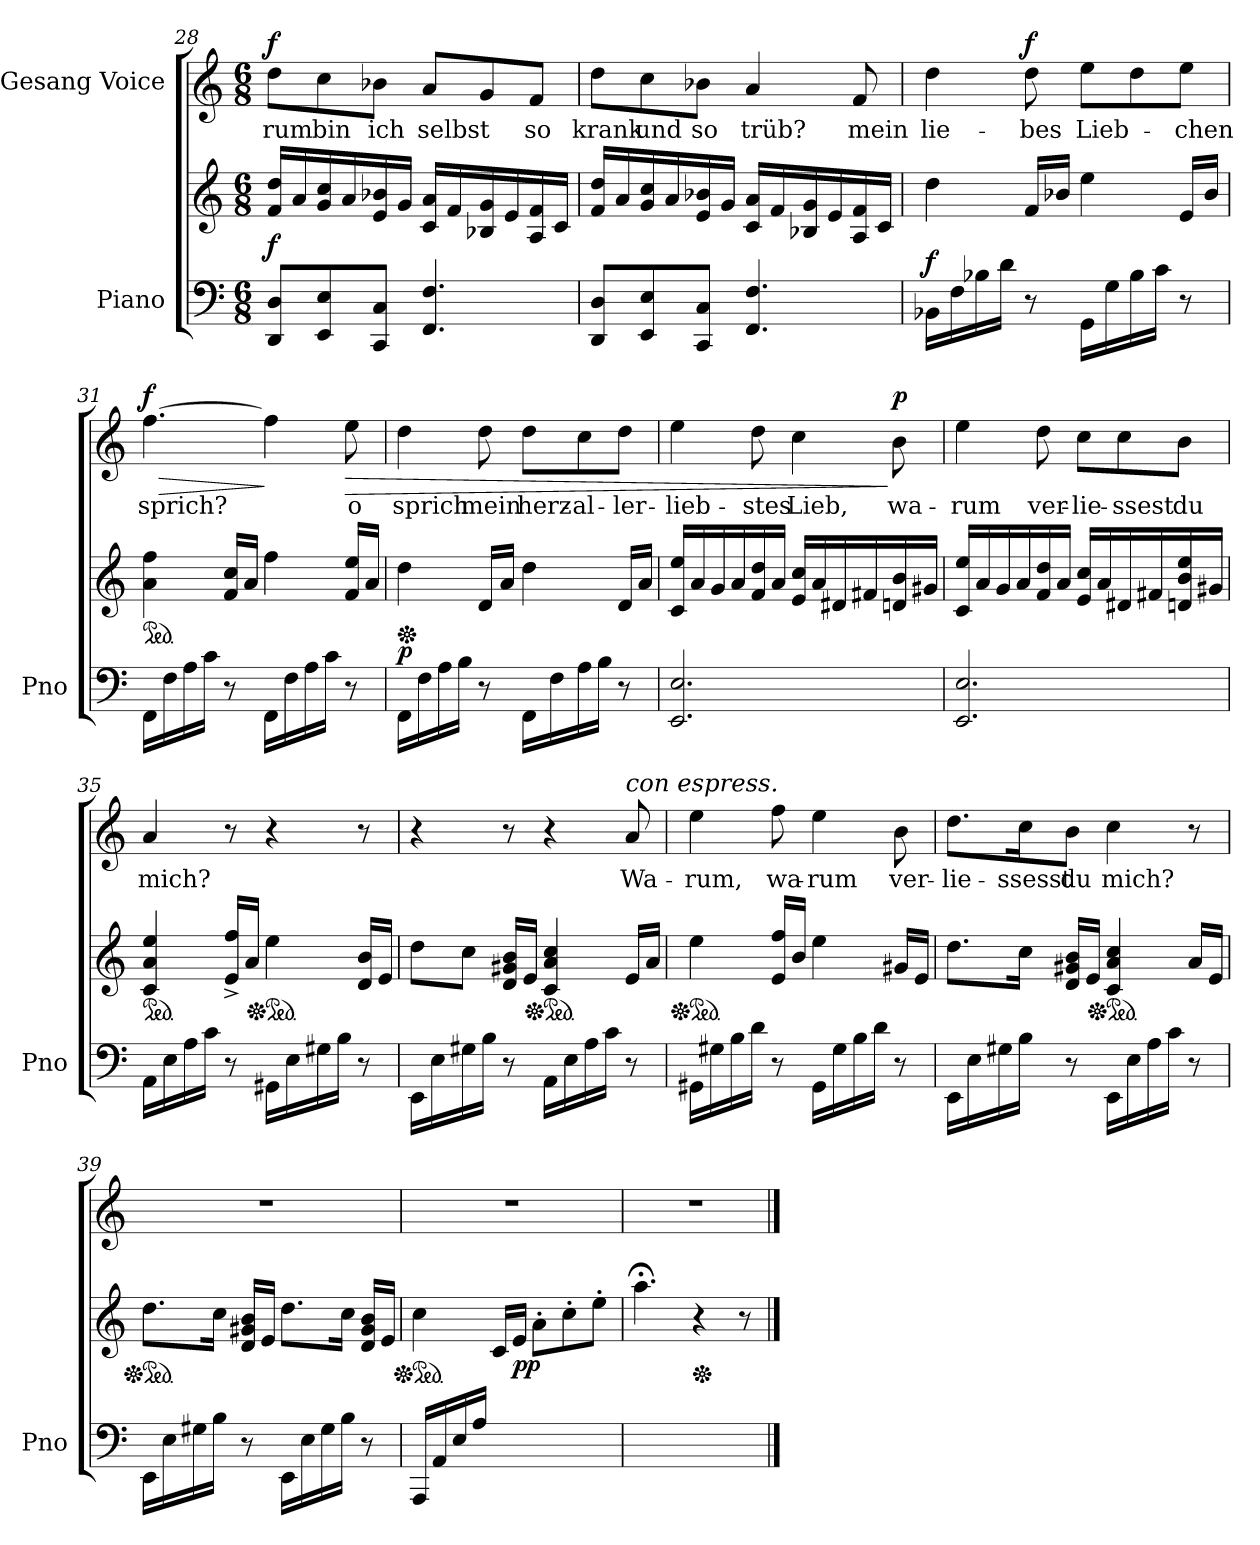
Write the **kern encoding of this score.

**kern	**kern	**dynam	**kern	**text	**dynam
*part2	*part2	*part2	*part1	*part1	*part1
*staff3	*staff2	*staff2/3	*staff1	*staff1	*staff1
*I"Piano	*	*	*I"Gesang Voice	*	*
*I'Pno	*	*	*	*	*
!!LO:PB:g=z
*clefF4	*clefG2	*	*clefG2	*	*
*k[]	*k[]	*	*k[]	*	*
*M6/8	*M6/8	*	*M6/8	*	*
=28	=28	=28	=28	=28	=28
!	!	!LO:DY:a=2	!	!LO:LY:b	!LO:DY:a
8DD/ 8D/L	16f/ 16dd/LL	f	8dd\L	-rum	f
.	16a/	.	.	.	.
!	!	!	!	!LO:LY:b	!
8EE/ 8E/	16g/ 16cc/	.	8cc\	bin	.
.	16a/	.	.	.	.
!	!	!	!	!LO:LY:b	!
8CC/ 8C/J	16e/ 16b-X/	.	8b-X\J	ich	.
.	16g/JJ	.	.	.	.
!	!	!	!	!LO:LY:b	!
4.FF/ 4.F/	16c/ 16a/LL	.	8a/L	selbst	.
.	16f/	.	.	.	.
.	16B-X/ 16g/	.	8g/	.	.
.	16e/	.	.	.	.
!	!	!	!	!LO:LY:b	!
.	16A/ 16f/	.	8f/J	so	.
.	16c/JJ	.	.	.	.
=29	=29	=29	=29	=29	=29
!	!	!	!	!LO:LY:b	!
8DD/ 8D/L	16f/ 16dd/LL	.	8dd\L	krank	.
.	16a/	.	.	.	.
!	!	!	!	!LO:LY:b	!
8EE/ 8E/	16g/ 16cc/	.	8cc\	und	.
.	16a/	.	.	.	.
!	!	!	!	!LO:LY:b	!
8CC/ 8C/J	16e/ 16b-X/	.	8b-X\J	so	.
.	16g/JJ	.	.	.	.
!	!	!	!	!LO:LY:b	!
4.FF/ 4.F/	16c/ 16a/LL	.	4a/	trüb?	.
.	16f/	.	.	.	.
.	16B-X/ 16g/	.	.	.	.
.	16e/	.	.	.	.
!	!	!	!	!LO:LY:b	!
.	16A/ 16f/	.	8f/	mein	.
.	16c/JJ	.	.	.	.
=30	=30	=30	=30	=30	=30
!	!	!LO:DY:a=2	!	!LO:LY:b	!
16BB-X\LL	4dd\	f	4dd\	lie-	.
16F\	.	.	.	.	.
16B-X\	.	.	.	.	.
16d\JJ	.	.	.	.	.
!	!	!	!	!LO:LY:b	!LO:DY:a
8r	16f/LL	.	8dd\	-bes	f
.	16b-X/JJ	.	.	.	.
!	!	!	!	!LO:LY:b	!
16GG\LL	4ee\	.	8ee\L	Lieb-	.
16G\	.	.	.	.	.
16B-\	.	.	8dd\	.	.
16c\JJ	.	.	.	.	.
!	!	!	!	!LO:LY:b	!
8r	16e/LL	.	8ee\J	-chen	.
.	16b-/JJ	.	.	.	.
!!LO:LB:g=z
=31	=31	=31	=31	=31	=31
*	*ped	*	*	*	*
!	!	!	!	!LO:LY:b	!LO:HP:b
!	!	!	!	!	!LO:DY:n=1:a
16FF\LL	4a\ 4ff\	.	[4.ff\	-sprich?	> f
16F\	.	.	.	.	.
16A\	.	.	.	.	.
16c\JJ	.	.	.	.	.
8r	16f/ 16cc/LL	.	.	.	.
.	16a/JJ	.	.	.	.
16FF\LL	4ff\	.	4ff\]	.	]
16F\	.	.	.	.	.
16A\	.	.	.	.	.
16c\JJ	.	.	.	.	.
!	!	!	!	!LO:LY:b	!LO:HP:b
8r	16f/ 16ee/LL	.	8ee\	o	>
.	16a/JJ	.	.	.	.
=32	=32	=32	=32	=32	=32
*	*Xped	*	*	*	*
!	!	!LO:DY:a=2	!	!LO:LY:b	!
16FF\LL	4dd\	p	4dd\	sprich	.
16F\	.	.	.	.	.
16A\	.	.	.	.	.
16B\JJ	.	.	.	.	.
!	!	!	!	!LO:LY:b	!
8r	16d/LL	.	8dd\	mein	.
.	16a/JJ	.	.	.	.
!	!	!	!	!LO:LY:b	!
16FF\LL	4dd\	.	8dd\L	herz-	.
16F\	.	.	.	.	.
!	!	!	!	!LO:LY:b	!
16A\	.	.	8cc\	-al-	.
16B\JJ	.	.	.	.	.
!	!	!	!	!LO:LY:b	!
8r	16d/LL	.	8dd\J	-ler-	.
.	16a/JJ	.	.	.	.
=33	=33	=33	=33	=33	=33
!	!	!	!	!LO:LY:b	!
2.EE/ 2.E/	16c/ 16ee/LL	.	4ee\	-lieb-	.
.	16a/	.	.	.	.
.	16g/	.	.	.	.
.	16a/	.	.	.	.
!	!	!	!	!LO:LY:b	!
.	16f/ 16dd/	.	8dd\	-stes	.
.	16a/JJ	.	.	.	.
!	!	!	!	!LO:LY:b	!
.	16e/ 16cc/LL	.	4cc\	Lieb,	.
.	16a/	.	.	.	.
.	16d#X/	.	.	.	.
.	16f#X/	.	.	.	.
!	!	!	!	!LO:LY:b	!LO:DY:n=1:a
.	16dn/ 16b/	.	8b\	wa-	] p
.	16g#X/JJ	.	.	.	.
!!LO:LB:g=z
=34	=34	=34	=34	=34	=34
!	!	!	!	!LO:LY:b	!
2.EE/ 2.E/	16c/ 16ee/LL	.	4ee\	-rum	.
.	16a/	.	.	.	.
.	16g/	.	.	.	.
.	16a/	.	.	.	.
!	!	!	!	!LO:LY:b	!
.	16f/ 16dd/	.	8dd\	ver-	.
.	16a/JJ	.	.	.	.
!	!	!	!	!LO:LY:b	!
.	16e/ 16cc/LL	.	8cc\L	-lie-	.
.	16a/	.	.	.	.
!	!	!	!	!LO:LY:b	!
.	16d#X/	.	8cc\	-ssest	.
.	16f#X/	.	.	.	.
!	!	!	!	!LO:LY:b	!
.	16dn/ 16b/ 16ee/	.	8b\J	du	.
.	16g#X/JJ	.	.	.	.
=35	=35	=35	=35	=35	=35
*	*ped	*	*	*	*
!	!	!	!	!LO:LY:b	!
16AA\LL	4c/ 4a/ 4ee/	.	4a/	mich?	.
16E\	.	.	.	.	.
16A\	.	.	.	.	.
16c\JJ	.	.	.	.	.
8r	16e/^ 16ff/^LL	.	8r	.	.
.	16a/JJ	.	.	.	.
*	*Xped	*	*	*	*
*	*ped	*	*	*	*
16GG#X\LL	4ee\	.	4r	.	.
16E\	.	.	.	.	.
16G#X\	.	.	.	.	.
16B\JJ	.	.	.	.	.
8r	16d/ 16b/LL	.	8r	.	.
.	16e/JJ	.	.	.	.
=36	=36	=36	=36	=36	=36
16EE\LL	8dd\L	.	4r	.	.
16E\	.	.	.	.	.
16G#X\	8cc\J	.	.	.	.
16B\JJ	.	.	.	.	.
8r	16d/ 16g#X/ 16b/LL	.	8r	.	.
.	16e/JJ	.	.	.	.
*	*Xped	*	*	*	*
*	*ped	*	*	*	*
16AA\LL	4c/ 4a/ 4cc/	.	4r	.	.
16E\	.	.	.	.	.
16A\	.	.	.	.	.
16c\JJ	.	.	.	.	.
!	!	!	!LO:TX:a:i:t=con espress.	!	!
!	!	!	!	!LO:LY:b	!
8r	16e/LL	.	8a/	Wa-	.
.	16a/JJ	.	.	.	.
=37	=37	=37	=37	=37	=37
*	*Xped	*	*	*	*
*	*ped	*	*	*	*
!	!	!	!	!LO:LY:b	!
16GG#X\LL	4ee\	.	4ee\	-rum,	.
16G#X\	.	.	.	.	.
16B\	.	.	.	.	.
16d\JJ	.	.	.	.	.
!	!	!	!	!LO:LY:b	!
8r	16e/ 16ff/LL	.	8ff\	wa-	.
.	16b/JJ	.	.	.	.
!	!	!	!	!LO:LY:b	!
16GG#\LL	4ee\	.	4ee\	-rum	.
16G#\	.	.	.	.	.
16B\	.	.	.	.	.
16d\JJ	.	.	.	.	.
!	!	!	!	!LO:LY:b	!
8r	16g#X/LL	.	8b\	ver-	.
.	16e/JJ	.	.	.	.
!!LO:LB:g=z
=38	=38	=38	=38	=38	=38
!	!	!	!	!LO:LY:b	!
16EE\LL	8.dd\L	.	8.dd\L	-lie-	.
16E\	.	.	.	.	.
16G#X\	.	.	.	.	.
!	!	!	!	!LO:LY:b	!
16B\JJ	16cc\Jk	.	16cc\K	-ssesst	.
!	!	!	!	!LO:LY:b	!
8r	16d/ 16g#X/ 16b/LL	.	8b\J	du	.
.	16e/JJ	.	.	.	.
*	*Xped	*	*	*	*
*	*ped	*	*	*	*
!	!	!	!	!LO:LY:b	!
16EE\LL	4c/ 4a/ 4cc/	.	4cc\	mich?	.
16E\	.	.	.	.	.
16A\	.	.	.	.	.
16c\JJ	.	.	.	.	.
8r	16a/LL	.	8r	.	.
.	16e/JJ	.	.	.	.
=39	=39	=39	=39	=39	=39
*	*Xped	*	*	*	*
*	*ped	*	*	*	*
16EE\LL	8.dd\L	.	2.r	.	.
16E\	.	.	.	.	.
16G#X\	.	.	.	.	.
16B\JJ	16cc\Jk	.	.	.	.
8r	16d/ 16g#X/ 16b/LL	.	.	.	.
.	16e/JJ	.	.	.	.
16EE\LL	8.dd\L	.	.	.	.
16E\	.	.	.	.	.
16G#\	.	.	.	.	.
16B\JJ	16cc\Jk	.	.	.	.
8r	16d/ 16g#/ 16b/LL	.	.	.	.
.	16e/JJ	.	.	.	.
=40	=40	=40	=40	=40	=40
*	*Xped	*	*	*	*
*	*ped	*	*	*	*
*	*	*	*MM90	*	*
16AAA/LL	4cc\	.	2.r	.	.
16AA/	.	.	.	.	.
16E/	.	.	.	.	.
16A/JJ	.	.	.	.	.
2ryy	16c/LL	.	.	.	.
!	!	!LO:DY:b	!	!	!
.	16e/JJ	pp	.	.	.
.	8a'\L	.	.	.	.
.	8cc'\	.	.	.	.
.	8ee'\J	.	.	.	.
=41	=41	=41	=41	=41	=41
2.ryy	4.aa;<\	.	2.r	.	.
*	*Xped	*	*	*	*
.	4r	.	.	.	.
.	8r	.	.	.	.
==	==	==	==	==	==
*-	*-	*-	*-	*-	*-
